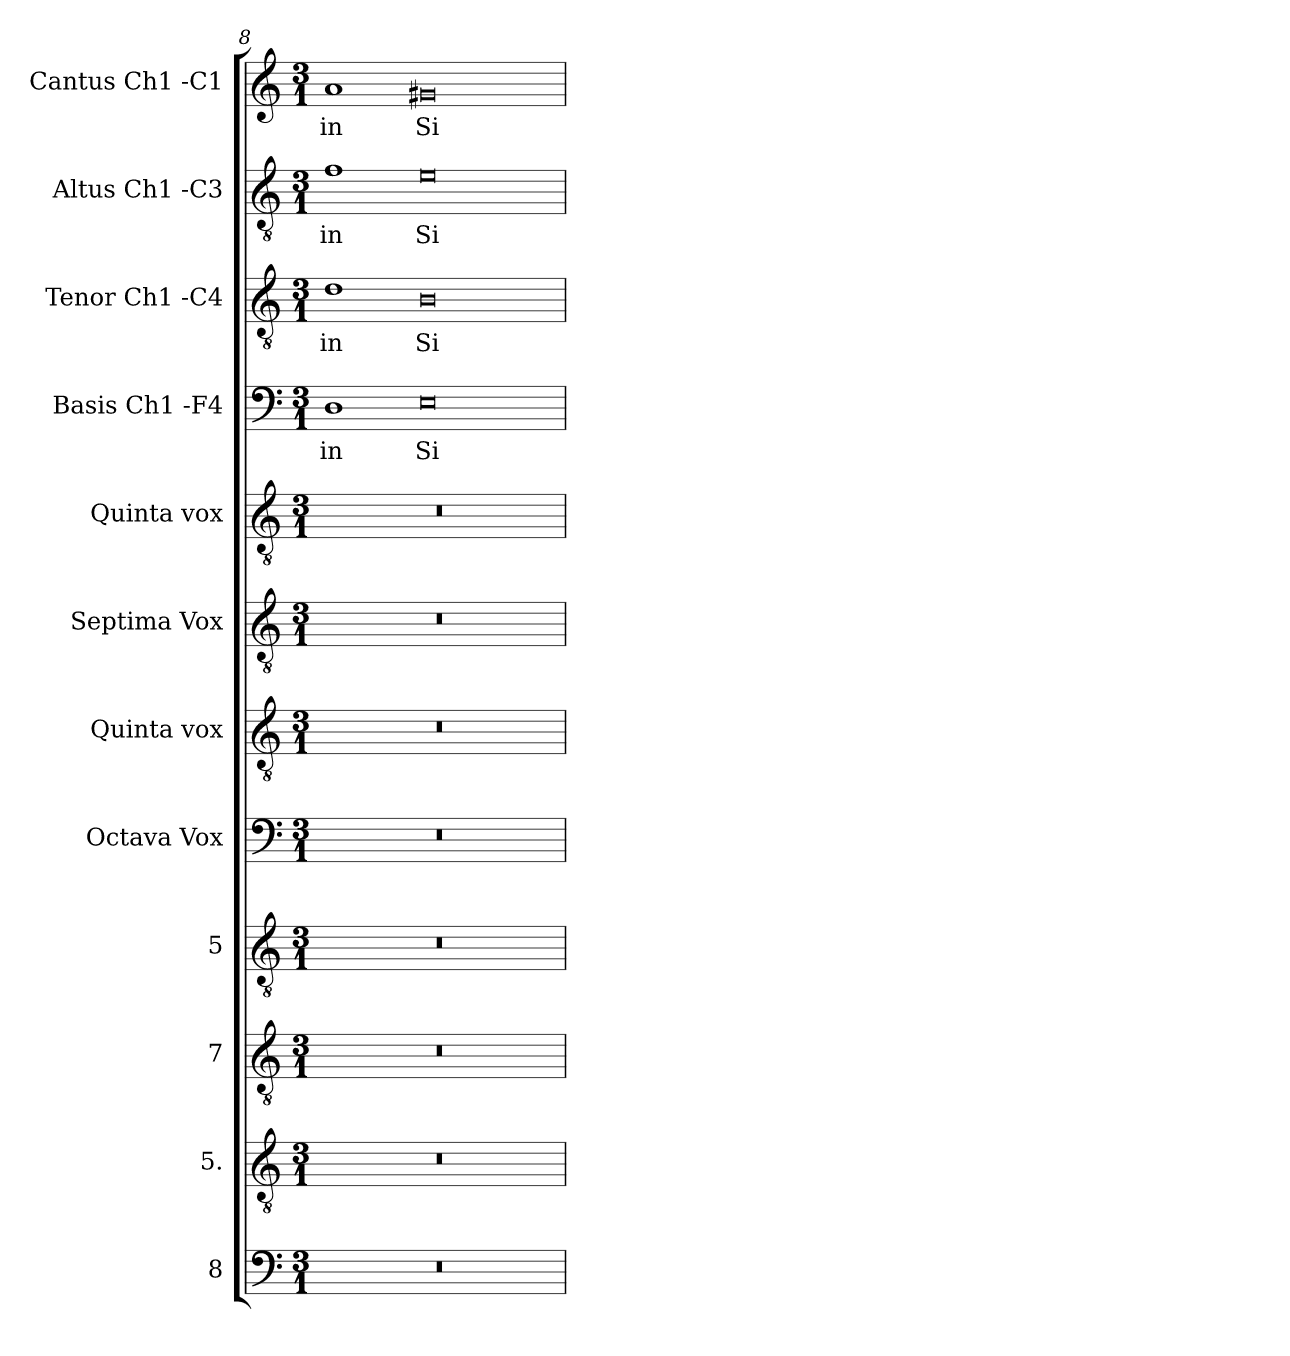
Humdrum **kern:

**kern	**kern	**kern	**kern	**kern	**kern	**kern	**kern	**kern	**text	**kern	**text	**kern	**text	**kern	**text
*part12	*part11	*part10	*part9	*part8	*part7	*part6	*part5	*part4	*part4	*part3	*part3	*part2	*part2	*part1	*part1
*staff12	*staff11	*staff10	*staff9	*staff8	*staff7	*staff6	*staff5	*staff4	*staff4	*staff3	*staff3	*staff2	*staff2	*staff1	*staff1
*I"8	*I"5.	*I"7	*I"5	*I"Octava  Vox	*I"Quinta  vox	*I"Septima  Vox	*I"Quinta  vox	*I"Basis  Ch1 -F4	*	*I"Tenor  Ch1 -C4	*	*I"Altus  Ch1 -C3	*	*I"Cantus  Ch1 -C1	*
*	*	*	*	*	*	*	*	*I'B	*	*I'T	*	*I'A	*	*I'C	*
!!LO:PB:g=z
*clefF4	*clefGv2	*clefGv2	*clefGv2	*clefF4	*clefGv2	*clefGv2	*clefGv2	*clefF4	*	*clefGv2	*	*clefGv2	*	*clefG2	*
*k[]	*k[]	*k[]	*k[]	*k[]	*k[]	*k[]	*k[]	*k[]	*	*k[]	*	*k[]	*	*k[]	*
*C:	*C:	*C:	*C:	*C:	*C:	*C:	*C:	*C:	*	*C:	*	*C:	*	*C:	*
*M3/1	*M3/1	*M3/1	*M3/1	*M3/1	*M3/1	*M3/1	*M3/1	*M3/1	*	*M3/1	*	*M3/1	*	*M3/1	*
=8	=8	=8	=8	=8	=8	=8	=8	=8	=8	=8	=8	=8	=8	=8	=8
!	!	!	!	!	!	!	!	!	!LO:LY:b:cj	!	!LO:LY:b:cj	!	!LO:LY:b:cj	!	!LO:LY:b:cj
0.r	0.r	0.r	0.r	0.r	0.r	0.r	0.r	1D	in	1d	in	1f	in	1a	in
!	!	!	!	!	!	!	!	!	!LO:LY:b:cj	!	!LO:LY:b:cj	!	!LO:LY:b:cj	!	!LO:LY:b:cj
.	.	.	.	.	.	.	.	0E	Si-	0B	Si-	0e	Si-	0g#X	Si-
=	=	=	=	=	=	=	=	=	=	=	=	=	=	=	=
*-	*-	*-	*-	*-	*-	*-	*-	*-	*-	*-	*-	*-	*-	*-	*-
